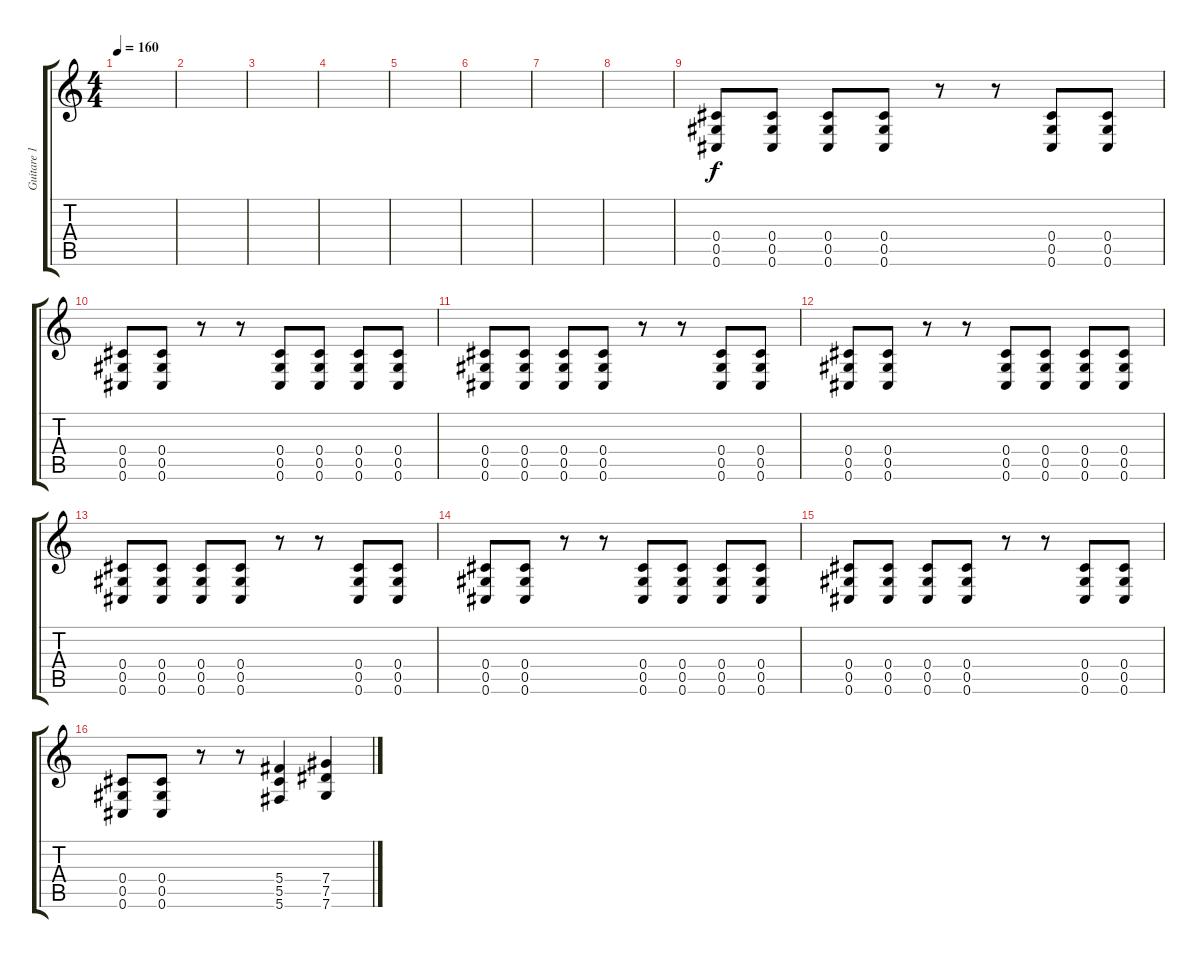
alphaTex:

\track ("Guitare 1" "Guitare 1") {instrument distortionguitar}
\staff {score tabs}
\tuning (Eb4 Bb3 Gb3 Db3 Ab2 Db2) {hide}
\ts (4 4)
\tempo 160
\clef g2
\ks c
|
|
|
|
|
|
|
|
(0.4 0.5 0.6).8 (0.4 0.5 0.6).8 (0.4 0.5 0.6).8 (0.4 0.5 0.6).8 r.8 r.8 (0.4 0.5 0.6).8 (0.4 0.5 0.6).8 |
(0.4 0.5 0.6).8 (0.4 0.5 0.6).8 r.8 r.8 (0.4 0.5 0.6).8 (0.4 0.5 0.6).8 (0.4 0.5 0.6).8 (0.4 0.5 0.6).8 |
(0.4 0.5 0.6).8 (0.4 0.5 0.6).8 (0.4 0.5 0.6).8 (0.4 0.5 0.6).8 r.8 r.8 (0.4 0.5 0.6).8 (0.4 0.5 0.6).8 |
(0.4 0.5 0.6).8 (0.4 0.5 0.6).8 r.8 r.8 (0.4 0.5 0.6).8 (0.4 0.5 0.6).8 (0.4 0.5 0.6).8 (0.4 0.5 0.6).8 |
(0.4 0.5 0.6).8 (0.4 0.5 0.6).8 (0.4 0.5 0.6).8 (0.4 0.5 0.6).8 r.8 r.8 (0.4 0.5 0.6).8 (0.4 0.5 0.6).8 |
(0.4 0.5 0.6).8 (0.4 0.5 0.6).8 r.8 r.8 (0.4 0.5 0.6).8 (0.4 0.5 0.6).8 (0.4 0.5 0.6).8 (0.4 0.5 0.6).8 |
(0.4 0.5 0.6).8 (0.4 0.5 0.6).8 (0.4 0.5 0.6).8 (0.4 0.5 0.6).8 r.8 r.8 (0.4 0.5 0.6).8 (0.4 0.5 0.6).8 |
(0.4 0.5 0.6).8 (0.4 0.5 0.6).8 r.8 r.8 (5.4 5.5 5.6).4 (7.4 7.5 7.6).4
